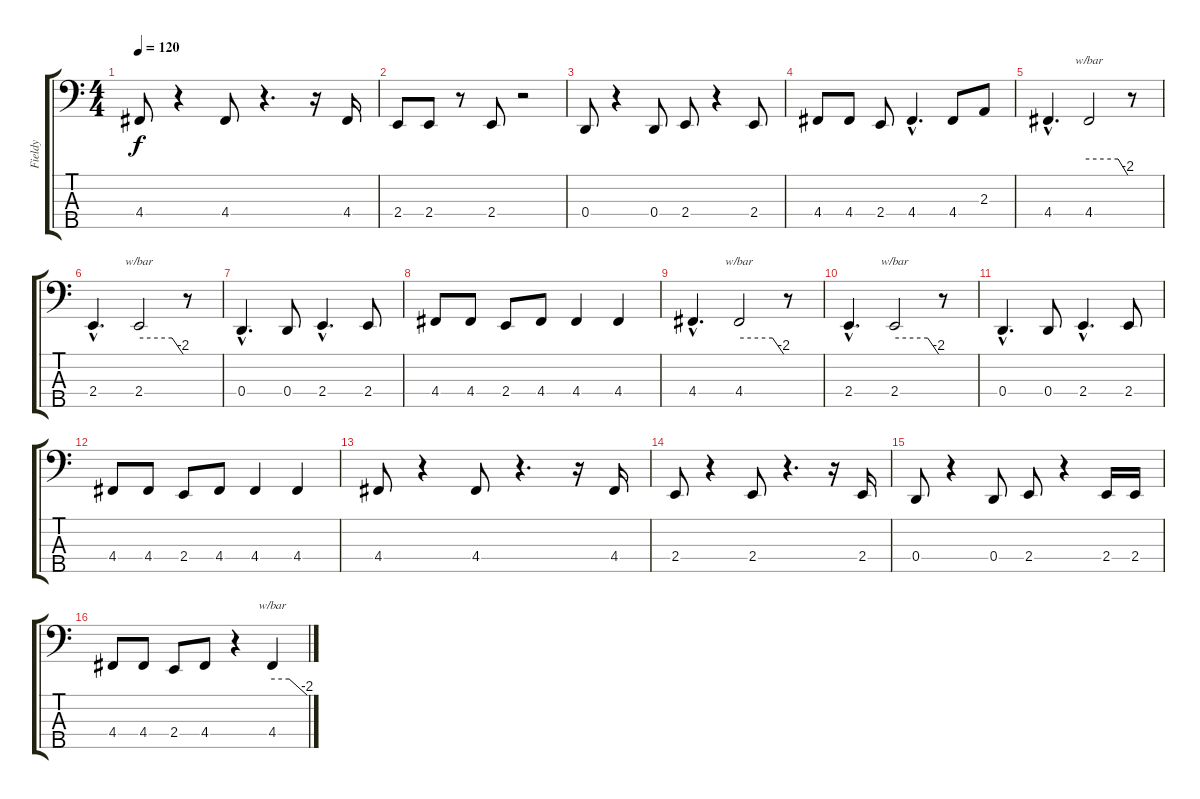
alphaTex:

\track ("Fieldy" "Fieldy") {instrument slapbass2}
\staff {score tabs}
\tuning (F2 C2 G1 D1 A0) {hide}
\ts (4 4)
\tempo 120
\clef f4
\ks c
4.4.8{dy f} r.4 4.4.8 r.4{d} r.16 4.4.16 |
2.4.8 2.4.8 r.8 2.4.8 r.2 |
0.4.8 r.4 0.4.8 2.4.8 r.4 2.4.8 |
4.4.8 4.4.8 2.4.8 4.4{hac}.4{d} 4.4.8 2.3.8 |
4.4{hac}.4{d} 4.4.2{tbe (custom default 0 0 45 0 60 -8)} r.8 |
2.4{hac}.4{d} 2.4.2{tbe (custom default 0 0 45 0 60 -8)} r.8 |
0.4{hac}.4{d} 0.4.8 2.4{hac}.4{d} 2.4.8 |
4.4.8 4.4.8 2.4.8 4.4.8 4.4.4 4.4.4 |
4.4{hac}.4{d} 4.4.2{tbe (custom default 0 0 45 0 60 -8)} r.8 |
2.4{hac}.4{d} 2.4.2{tbe (custom default 0 0 45 0 60 -8)} r.8 |
0.4{hac}.4{d} 0.4.8 2.4{hac}.4{d} 2.4.8 |
4.4.8 4.4.8 2.4.8 4.4.8 4.4.4 4.4.4 |
4.4.8 r.4 4.4.8 r.4{d} r.16 4.4.16 |
2.4.8 r.4 2.4.8 r.4{d} r.16 2.4.16 |
0.4.8 r.4 0.4.8 2.4.8 r.4 2.4.16 2.4.16 |
4.4.8 4.4.8 2.4.8 4.4.8 r.4 4.4.4{tbe (custom default 0 0 29 0 60 -8)}
